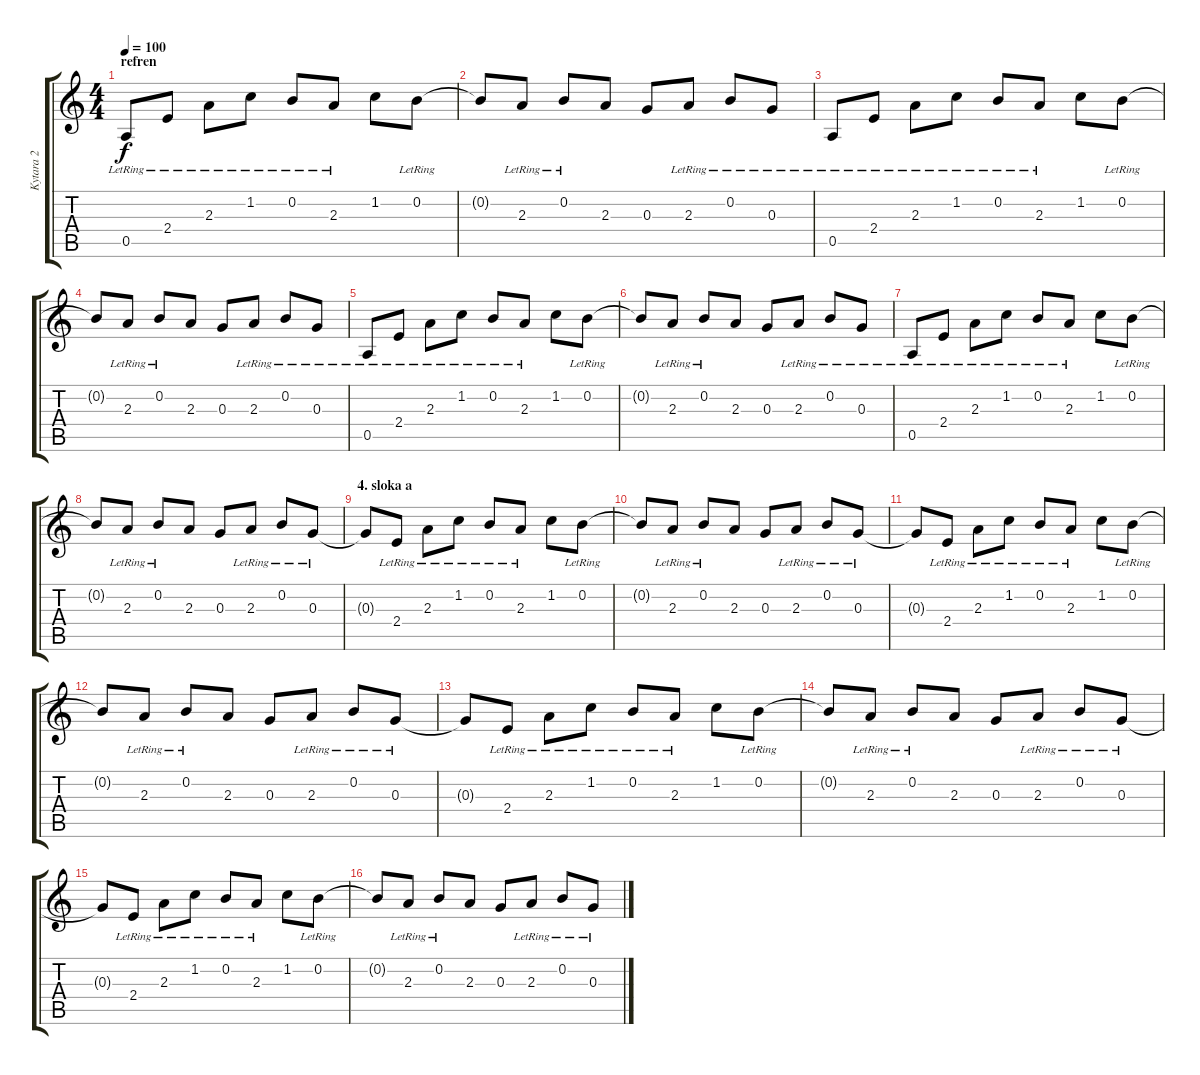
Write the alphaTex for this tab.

\track ("Kytara 2" "Kytara 2") {instrument acousticguitarsteel}
\staff {score tabs}
\tuning (E4 B3 G3 D3 A2 E2) {hide}
\ts (4 4)
\section ("" "refren")
\tempo 100
\clef g2
\ks c
0.5{lr}.8{dy f} 2.4{lr}.8 2.3{lr}.8 1.2{lr}.8 0.2{lr}.8 2.3{lr}.8 1.2.8 0.2{lr}.8 |
0.2{t}.8 2.3{lr}.8 0.2{lr}.8 2.3.8 0.3.8 2.3{lr}.8 0.2{lr}.8 0.3{lr}.8 |
0.5{lr}.8 2.4{lr}.8 2.3{lr}.8 1.2{lr}.8 0.2{lr}.8 2.3{lr}.8 1.2.8 0.2{lr}.8 |
0.2{t}.8 2.3{lr}.8 0.2{lr}.8 2.3.8 0.3.8 2.3{lr}.8 0.2{lr}.8 0.3{lr}.8 |
0.5{lr}.8 2.4{lr}.8 2.3{lr}.8 1.2{lr}.8 0.2{lr}.8 2.3{lr}.8 1.2.8 0.2{lr}.8 |
0.2{t}.8 2.3{lr}.8 0.2{lr}.8 2.3.8 0.3.8 2.3{lr}.8 0.2{lr}.8 0.3{lr}.8 |
0.5{lr}.8 2.4{lr}.8 2.3{lr}.8 1.2{lr}.8 0.2{lr}.8 2.3{lr}.8 1.2.8 0.2{lr}.8 |
0.2{t}.8 2.3{lr}.8 0.2{lr}.8 2.3.8 0.3.8 2.3{lr}.8 0.2{lr}.8 0.3{lr}.8 |
\section ("" "4. sloka a")
0.3{t}.8 2.4{lr}.8 2.3{lr}.8 1.2{lr}.8 0.2{lr}.8 2.3{lr}.8 1.2.8 0.2{lr}.8 |
0.2{t}.8 2.3{lr}.8 0.2{lr}.8 2.3.8 0.3.8 2.3{lr}.8 0.2{lr}.8 0.3{lr}.8 |
0.3{t}.8 2.4{lr}.8 2.3{lr}.8 1.2{lr}.8 0.2{lr}.8 2.3{lr}.8 1.2.8 0.2{lr}.8 |
0.2{t}.8 2.3{lr}.8 0.2{lr}.8 2.3.8 0.3.8 2.3{lr}.8 0.2{lr}.8 0.3{lr}.8 |
0.3{t}.8 2.4{lr}.8 2.3{lr}.8 1.2{lr}.8 0.2{lr}.8 2.3{lr}.8 1.2.8 0.2{lr}.8 |
0.2{t}.8 2.3{lr}.8 0.2{lr}.8 2.3.8 0.3.8 2.3{lr}.8 0.2{lr}.8 0.3{lr}.8 |
0.3{t}.8 2.4{lr}.8 2.3{lr}.8 1.2{lr}.8 0.2{lr}.8 2.3{lr}.8 1.2.8 0.2{lr}.8 |
0.2{t}.8 2.3{lr}.8 0.2{lr}.8 2.3.8 0.3.8 2.3{lr}.8 0.2{lr}.8 0.3{lr}.8
